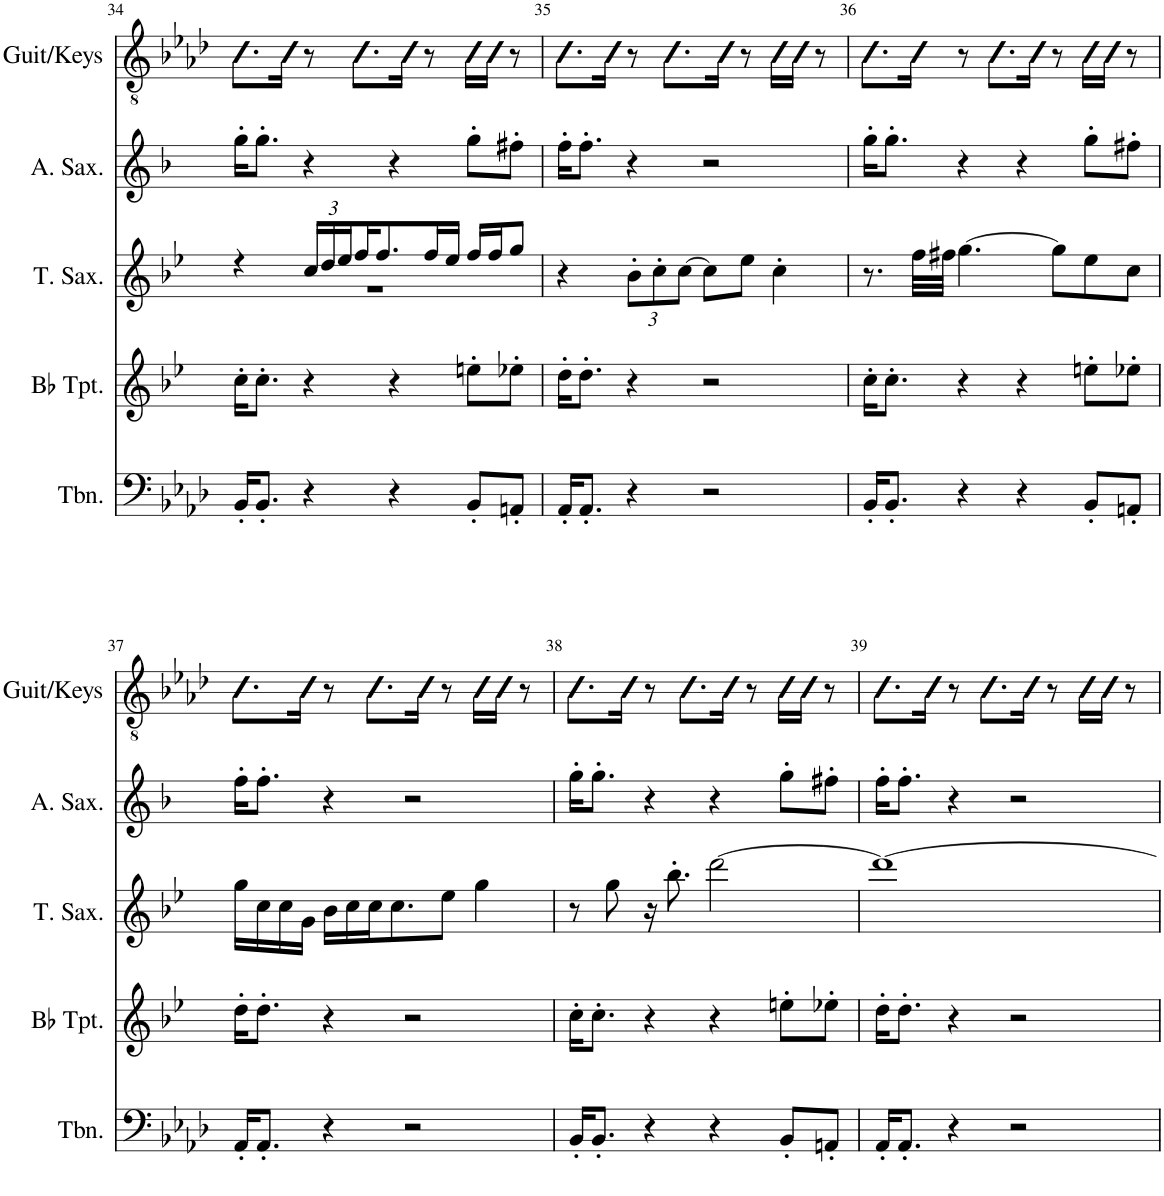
**kern	**kern	**kern	**kern	**kern
*part5	*part4	*part3	*part2	*part1
*staff5	*staff4	*staff3	*staff2	*staff1
*I"Trombone	*I"Bb Trumpet	*I"Tenor Saxophone	*I"Alto Saxophone	*I"Guit/Keys
*I'Tbn.	*I'Bb Tpt.	*I'T. Sax.	*I'A. Sax.	*I'Guit/Keys
!!LO:PB:g=z
*clefF4	*clefG2	*clefG2	*clefG2	*clefGv2
*	*Trd1c2	*Trd8c14	*Trd5c9	*
*k[b-e-a-d-]	*k[b-e-]	*k[b-e-]	*k[b-]	*k[b-e-a-d-]
*M4/4	*M4/4	*M4/4	*M4/4	*M4/4
=34	=34	=34	=34	=34
*	*	*^	*	*
16BB-'/KL	16cc'\KL	4r	1r	16gg'\KL	8.c\L
8.BB-'/J	8.cc'\J	.	.	8.gg'\J	.
.	.	.	.	.	16c\Jk
*	*	*Xbrackettup	*	*	*
4r	4r	24cc/LL	.	4r	8r
.	.	24dd/	.	.	.
.	.	24ee-/	.	.	.
.	.	16ff/J	.	.	8.c\L
.	.	8.ff/	.	.	.
4r	4r	.	.	4r	.
.	.	.	.	.	16c\Jk
.	.	16ff/L	.	.	8r
.	.	16ee-/JJ	.	.	.
8BB-'/L	8een'\L	16ff/LL	.	8gg'\L	16c\LL
.	.	16ff/J	.	.	16c\JJ
8AAn'/J	8ee-X'\J	8gg/J	.	8ff#X'\J	8r
*	*	*v	*v	*	*
=35	=35	=35	=35	=35
16AA-'/KL	16dd'\KL	4r	16ff'\KL	8.c\L
8.AA-'/J	8.dd'\J	.	8.ff'\J	.
.	.	.	.	16c\Jk
4r	4r	12b-'\L	4r	8r
.	.	12cc'\	.	.
.	.	.	.	8.c\L
.	.	[12cc\J	.	.
2r	2r	8cc\L]	2r	.
.	.	.	.	16c\Jk
.	.	8ee-\J	.	8r
.	.	4cc'\	.	16c\LL
.	.	.	.	16c\JJ
.	.	.	.	8r
=36	=36	=36	=36	=36
16BB-'/KL	16cc'\KL	8.r	16gg'\KL	8.c\L
8.BB-'/J	8.cc'\J	.	8.gg'\J	.
.	.	32ff\LLL	.	16c\Jk
.	.	32ff#X\JJJ	.	.
4r	4r	[4.gg\	4r	8r
.	.	.	.	8.c\L
4r	4r	.	4r	.
.	.	.	.	16c\Jk
.	.	8gg\L]	.	8r
8BB-'/L	8een'\L	8ee-\	8gg'\L	16c\LL
.	.	.	.	16c\JJ
8AAn'/J	8ee-X'\J	8cc\J	8ff#X'\J	8r
!!LO:LB:g=z
=37	=37	=37	=37	=37
16AA-'/KL	16dd'\KL	16gg\LL	16ff'\KL	8.c\L
8.AA-'/J	8.dd'\J	16cc\	8.ff'\J	.
.	.	16cc\	.	.
.	.	16g\JJ	.	16c\Jk
4r	4r	16b-\LL	4r	8r
.	.	16cc\	.	.
.	.	16cc\J	.	8.c\L
.	.	8.cc\	.	.
2r	2r	.	2r	.
.	.	.	.	16c\Jk
.	.	8ee-\J	.	8r
.	.	4gg\	.	16c\LL
.	.	.	.	16c\JJ
.	.	.	.	8r
=38	=38	=38	=38	=38
16BB-'/KL	16cc'\KL	8r	16gg'\KL	8.c\L
8.BB-'/J	8.cc'\J	.	8.gg'\J	.
.	.	8gg\	.	.
.	.	.	.	16c\Jk
4r	4r	16r	4r	8r
.	.	8.bb-'\	.	.
.	.	.	.	8.c\L
4r	4r	[2ddd\	4r	.
.	.	.	.	16c\Jk
.	.	.	.	8r
8BB-'/L	8een'\L	.	8gg'\L	16c\LL
.	.	.	.	16c\JJ
8AAn'/J	8ee-X'\J	.	8ff#X'\J	8r
=39	=39	=39	=39	=39
16AA-'/KL	16dd'\KL	1ddd_	16ff'\KL	8.c\L
8.AA-'/J	8.dd'\J	.	8.ff'\J	.
.	.	.	.	16c\Jk
4r	4r	.	4r	8r
.	.	.	.	8.c\L
2r	2r	.	2r	.
.	.	.	.	16c\Jk
.	.	.	.	8r
.	.	.	.	16c\LL
.	.	.	.	16c\JJ
.	.	.	.	8r
=	=	=	=	=
*-	*-	*-	*-	*-
